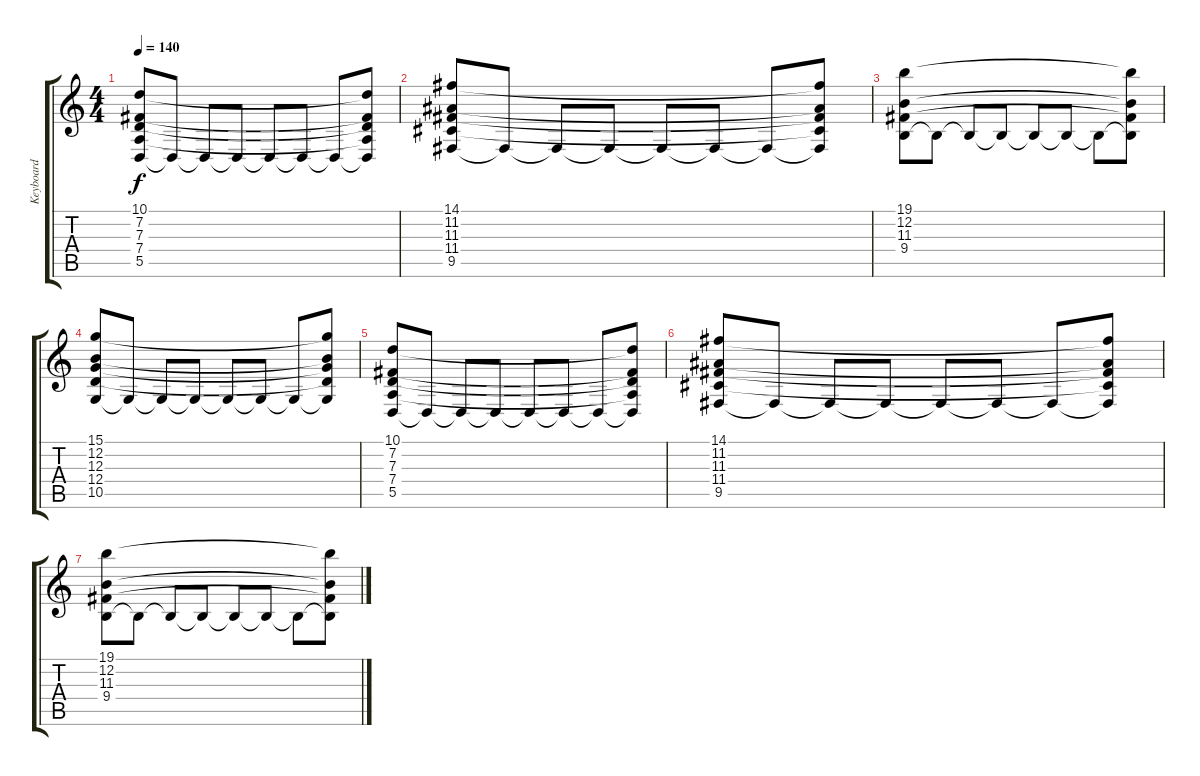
\track ("Keyboard" "Keyboard") {instrument stringensemble1}
\staff {score tabs}
\tuning (E4 B3 G3 D3 A2 E2) {hide}
\ts (4 4)
\tempo 140
\clef g2
\ks c
(10.1 7.2 7.3 7.4 5.5).8{dy f volume 10} 5.5{t}.8 5.5{t}.8 5.5{t}.8 5.5{t}.8 5.5{t}.8 5.5{t}.8 (10.1{t} 7.2{t} 7.3{t} 7.4{t} 5.5{t}).8 |
(14.1 11.2 11.3 11.4 9.5).8{volume 6} 9.5{t}.8 9.5{t}.8 9.5{t}.8 9.5{t}.8 9.5{t}.8 9.5{t}.8 (14.1{t} 11.2{t} 11.3{t} 11.4{t} 9.5{t}).8{volume 2} |
(19.1 12.2 11.3 9.4).8{volume 10} 9.4{t}.8 9.4{t}.8 9.4{t}.8 9.4{t}.8 9.4{t}.8 9.4{t}.8 (19.1{t} 12.2{t} 11.3{t} 9.4{t}).8{volume 2} |
(15.1 12.2 12.3 12.4 10.5).8{volume 6} 10.5{t}.8 10.5{t}.8 10.5{t}.8 10.5{t}.8 10.5{t}.8 10.5{t}.8 (15.1{t} 12.2{t} 12.3{t} 12.4{t} 10.5{t}).8{volume 2} |
(10.1 7.2 7.3 7.4 5.5).8{volume 10} 5.5{t}.8 5.5{t}.8 5.5{t}.8 5.5{t}.8 5.5{t}.8 5.5{t}.8 (10.1{t} 7.2{t} 7.3{t} 7.4{t} 5.5{t}).8 |
(14.1 11.2 11.3 11.4 9.5).8{volume 6} 9.5{t}.8 9.5{t}.8 9.5{t}.8 9.5{t}.8 9.5{t}.8 9.5{t}.8 (14.1{t} 11.2{t} 11.3{t} 11.4{t} 9.5{t}).8{volume 2} |
(19.1 12.2 11.3 9.4).8{volume 10} 9.4{t}.8 9.4{t}.8 9.4{t}.8 9.4{t}.8 9.4{t}.8 9.4{t}.8 (19.1{t} 12.2{t} 11.3{t} 9.4{t}).8{volume 2}
